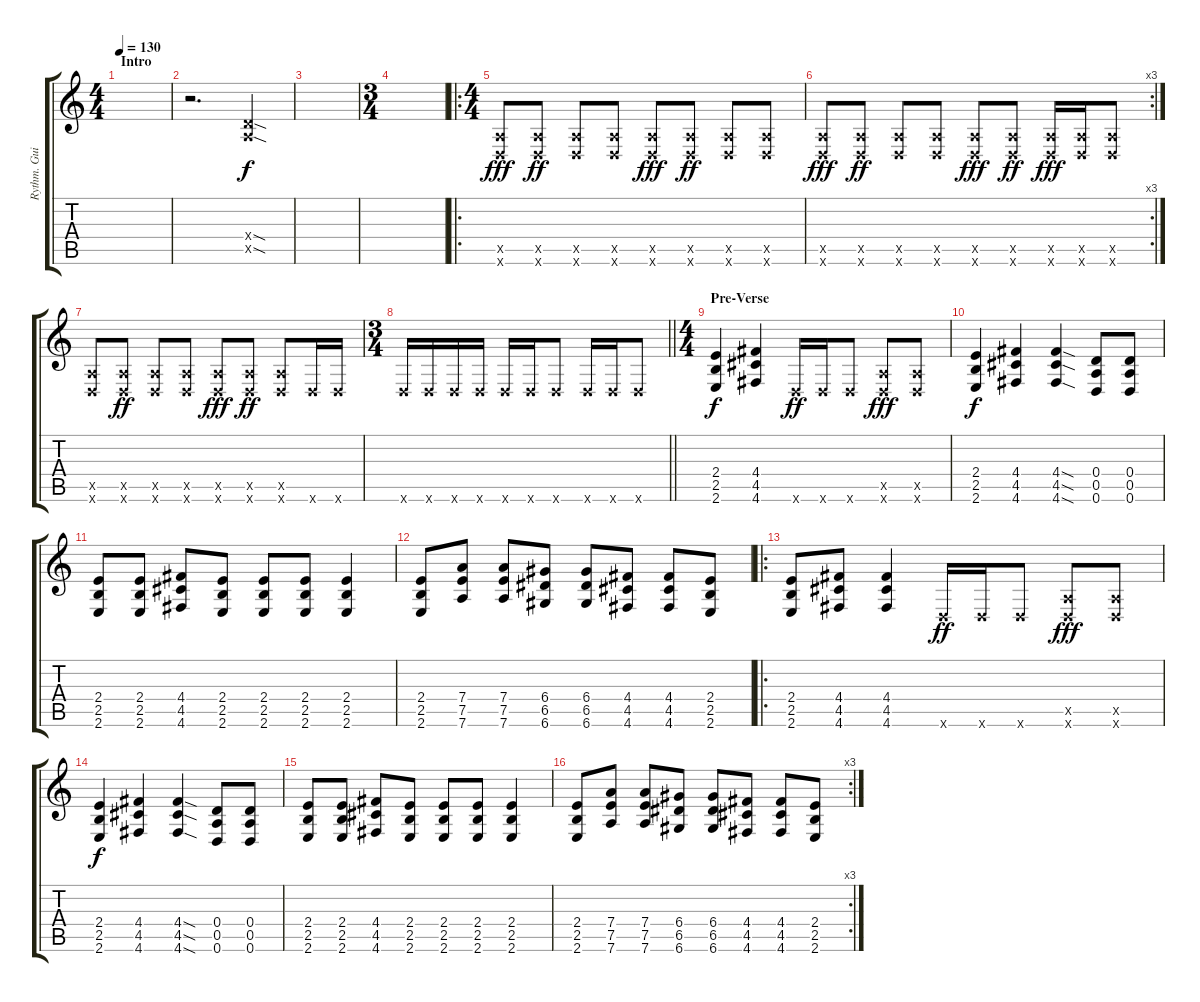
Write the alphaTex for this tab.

\track ("Rythm. Guitar " "Rythm. Gui") {instrument distortionguitar}
\staff {score tabs}
\tuning (E4 B3 G3 D3 A2 D2) {hide}
\ts (4 4)
\section ("" "Intro")
\tempo 130
\clef g2
\ks c
|
r.2{d instrument guitarfretnoise} (0.4{sod x} 0.5{sod x}).4 |
|
\ts (3 4)
|
\ro
\ts (4 4)
(0.5{x} 0.6{x}).8{dy fff} (0.5{x} 0.6{x}).8{dy ff} (0.5{x} 0.6{x}).8 (0.5{x} 0.6{x}).8 (0.5{x} 0.6{x}).8{dy fff} (0.5{x} 0.6{x}).8{dy ff} (0.5{x} 0.6{x}).8 (0.5{x} 0.6{x}).8 |
\rc 3
(0.5{x} 0.6{x}).8{dy fff} (0.5{x} 0.6{x}).8{dy ff} (0.5{x} 0.6{x}).8 (0.5{x} 0.6{x}).8 (0.5{x} 0.6{x}).8{dy fff} (0.5{x} 0.6{x}).8{dy ff} (0.5{x} 0.6{x}).16{dy fff} (0.5{x} 0.6{x}).16 (0.5{x} 0.6{x}).8 |
(0.5{x} 0.6{x}).8 (0.5{x} 0.6{x}).8{dy ff} (0.5{x} 0.6{x}).8 (0.5{x} 0.6{x}).8 (0.5{x} 0.6{x}).8{dy fff} (0.5{x} 0.6{x}).8{dy ff} (0.5{x} 0.6{x}).8 0.6{x}.16 0.6{x}.16 |
\ts (3 4)
\barLineRight lightlight
0.6{x}.16 0.6{x}.16 0.6{x}.16 0.6{x}.16 0.6{x}.16 0.6{x}.16 0.6{x}.8 0.6{x}.16 0.6{x}.16 0.6{x}.8 |
\ts (4 4)
\section ("" "Pre-Verse")
(2.4 2.5 2.6).4{dy f} (4.4 4.5 4.6).4 0.6{x}.16{dy ff} 0.6{x}.16 0.6{x}.8 (0.5{x} 0.6{x}).8{dy fff} (0.5{x} 0.6{x}).8 |
(2.4 2.5 2.6).4{dy f} (4.4 4.5 4.6).4 (4.4{sod} 4.5{sod} 4.6{sod}).4 (0.4 0.5 0.6).8 (0.4 0.5 0.6).8 |
(2.4 2.5 2.6).8 (2.4 2.5 2.6).8 (4.4 4.5 4.6).8 (2.4 2.5 2.6).8 (2.4 2.5 2.6).8 (2.4 2.5 2.6).8 (2.4 2.5 2.6).4 |
(2.4 2.5 2.6).8 (7.4 7.5 7.6).8 (7.4 7.5 7.6).8 (6.4 6.5 6.6).8 (6.4 6.5 6.6).8 (4.4 4.5 4.6).8 (4.4 4.5 4.6).8 (2.4 2.5 2.6).8 |
\ro
(2.4 2.5 2.6).8 (4.4 4.5 4.6).8 (4.4 4.5 4.6).4 0.6{x}.16{dy ff} 0.6{x}.16 0.6{x}.8 (0.5{x} 0.6{x}).8{dy fff} (0.5{x} 0.6{x}).8 |
(2.4 2.5 2.6).4{dy f} (4.4 4.5 4.6).4 (4.4{sod} 4.5{sod} 4.6{sod}).4 (0.4 0.5 0.6).8 (0.4 0.5 0.6).8 |
(2.4 2.5 2.6).8 (2.4 2.5 2.6).8 (4.4 4.5 4.6).8 (2.4 2.5 2.6).8 (2.4 2.5 2.6).8 (2.4 2.5 2.6).8 (2.4 2.5 2.6).4 |
\rc 3
(2.4 2.5 2.6).8 (7.4 7.5 7.6).8 (7.4 7.5 7.6).8 (6.4 6.5 6.6).8 (6.4 6.5 6.6).8 (4.4 4.5 4.6).8 (4.4 4.5 4.6).8 (2.4 2.5 2.6).8
